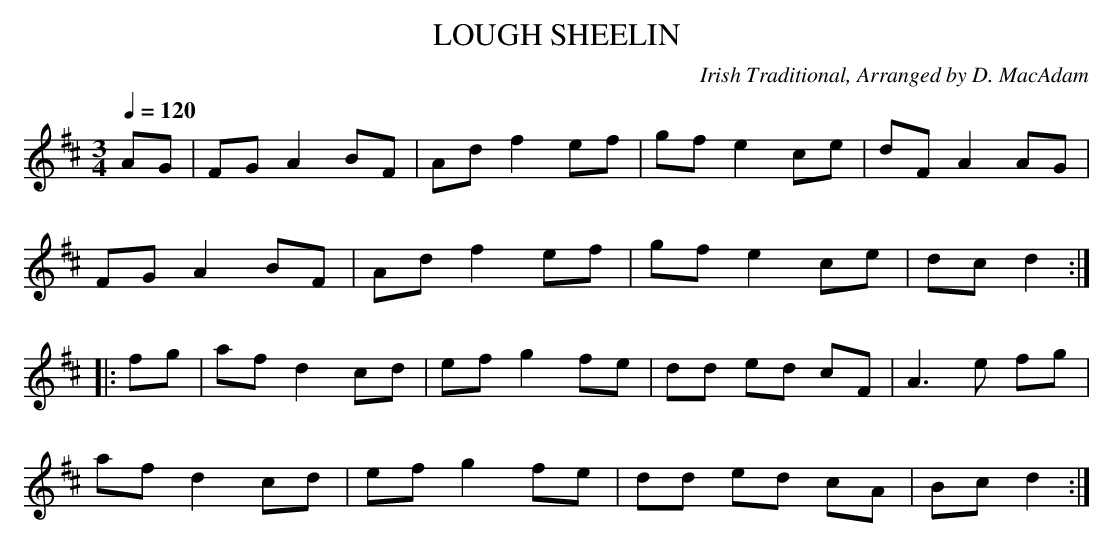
X:1
T:LOUGH SHEELIN
C:Irish Traditional, Arranged by D. MacAdam
M:3/4
Q:1/4=120
L:1/8
K:D
AG|FG A2 BF|Ad f2 ef|gf e2 ce|dF A2 AG|
FG A2 BF|Ad f2 ef|gf e2 ce|dc d2:|
|:fg|af d2 cd|ef g2 fe|dd ed cF|A3 e fg|
af d2 cd|ef g2 fe|dd ed cA|Bc d2:|
